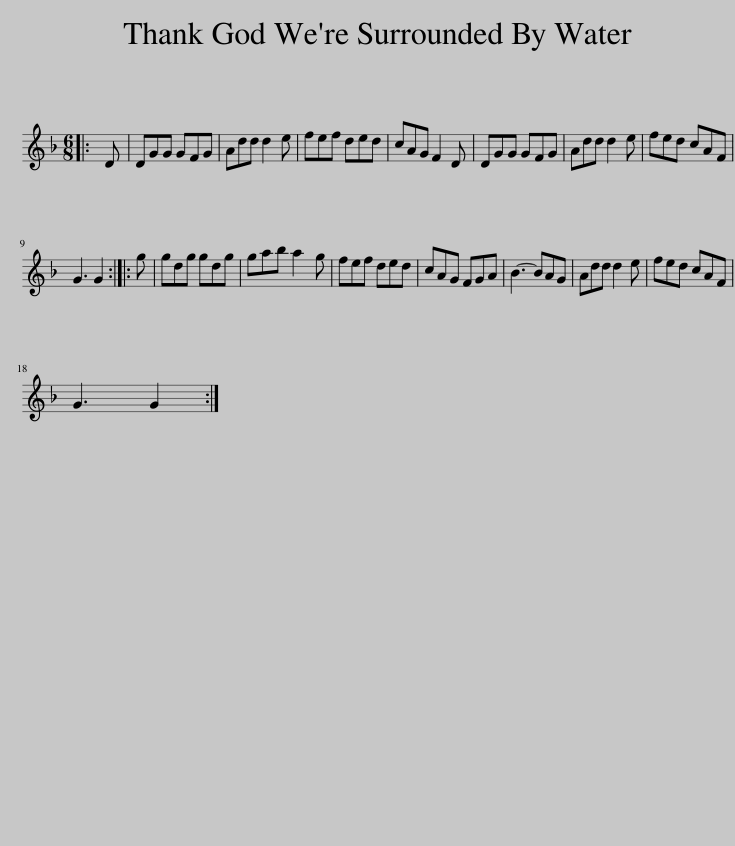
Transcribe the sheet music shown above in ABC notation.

X:1
L:1/8
M:6/8
I:linebreak $
K:F
V:1 treble
V:1
|: D | DGG GFG | Add d2 e | fef ded | cAG F2 D | %5
 DGG GFG | Add d2 e | fed cAF |$ G3 G2 :: g | %10
 gdg gdg | gab a2 g | fef ded | cAG FGA | B3- BAG | %15
 Add d2 e | fed cAF |$ G3 G2 :| %18
